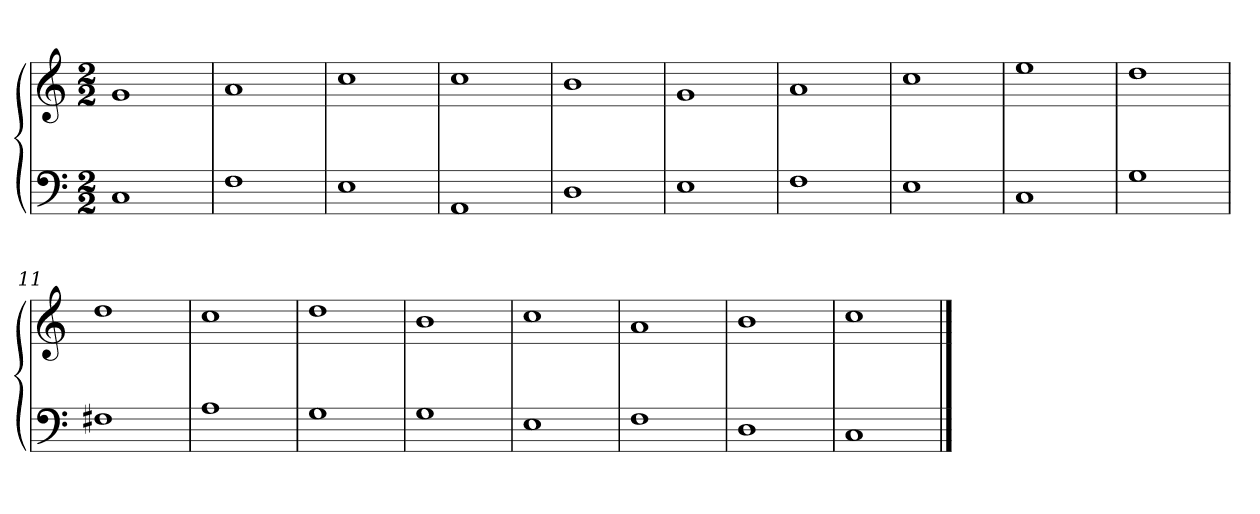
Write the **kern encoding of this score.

**kern	**kern
*part1	*part1
*staff2	*staff1
*M2/2	*M2/2
=1	=1
1C	1g
=2	=2
1F	1a
=3	=3
1E	1cc
=4	=4
1AA	1cc
=5	=5
1D	1b
=6	=6
1E	1g
=7	=7
1F	1a
=8	=8
1E	1cc
=9	=9
1C	1ee
=10	=10
1G	1dd
=11	=11
1F#X	1dd
=12	=12
1A	1cc
=13	=13
1G	1dd
=14	=14
1G	1b
=15	=15
1E	1cc
=16	=16
1F	1a
=17	=17
1D	1b
=18	=18
1C	1cc
==	==
*-	*-
